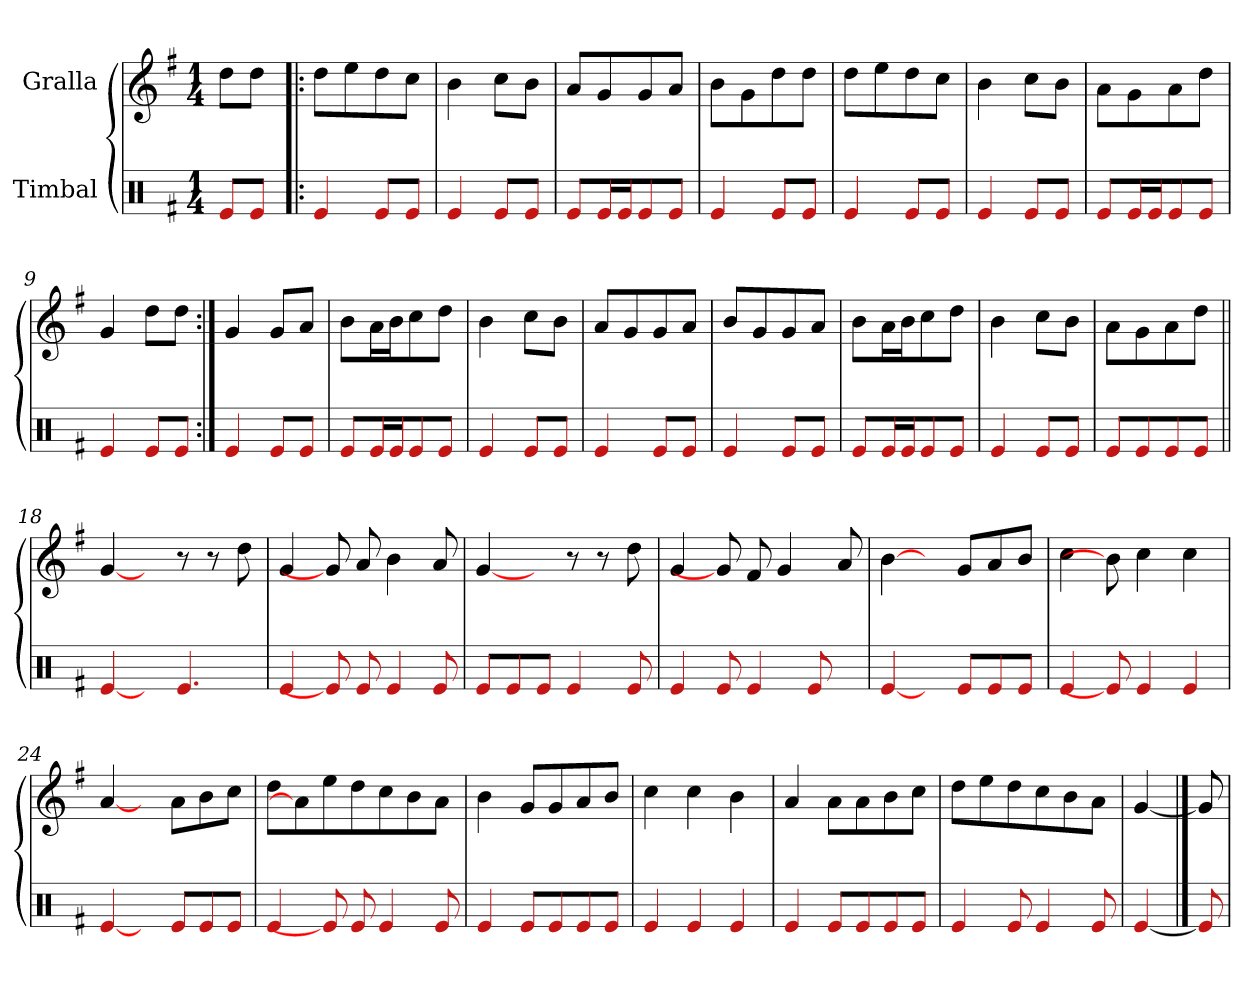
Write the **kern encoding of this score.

**kern	**kern
*part2	*part1
*staff2	*staff1
*I"Timbal	*I"Gralla
*clefX	*clefG2
*k[f#]	*k[f#]
*M1/4	*M1/4
=1	=1
8e/L	8dd\L
8e/J	8dd\J
=2!|:	=2!|:
4e/	8dd\L
.	8ee\
8e/L	8dd\
8e/J	8cc\J
=3	=3
4e/	4b\
8e/L	8cc\L
8e/J	8b\J
=4	=4
8e/L	8a/L
16e/L	8g/
16e/J	.
8e/	8g/
8e/J	8a/J
=5	=5
4e/	8b\L
.	8g\
8e/L	8dd\
8e/J	8dd\J
=6	=6
4e/	8dd\L
.	8ee\
8e/L	8dd\
8e/J	8cc\J
=7	=7
4e/	4b\
8e/L	8cc\L
8e/J	8b\J
=8	=8
8e/L	8a\L
16e/L	8g\
16e/J	.
8e/	8a\
8e/J	8dd\J
=9	=9
4e/	4g/
8e/L	8dd\L
8e/J	8dd\J
!!LO:LB:g=z
=10:|!	=10:|!
4e/	4g/
8e/L	8g/L
8e/J	8a/J
=11	=11
8e/L	8b\L
16e/L	16a\L
16e/J	16b\J
8e/	8cc\
8e/J	8dd\J
=12	=12
4e/	4b\
8e/L	8cc\L
8e/J	8b\J
=13	=13
4e/	8a/L
.	8g/
8e/L	8g/
8e/J	8a/J
=14	=14
4e/	8b/L
.	8g/
8e/L	8g/
8e/J	8a/J
=15	=15
8e/L	8b\L
16e/L	16a\L
16e/J	16b\J
8e/	8cc\
8e/J	8dd\J
=16	=16
4e/	4b\
8e/L	8cc\L
8e/J	8b\J
=17	=17
8e/L	8a\L
8e/	8g\
8e/	8a\
8e/J	8dd\J
=18||	=18||
[4e/	[4g/
8ryy	8ryy
4.e/	8r
.	8r
.	8dd\
!!LO:LB:g=z
=19	=19
4e/	4g/
8e/]	8g/]
8e/	8a/
4e/	4b\
8e/	8a/
=20	=20
8e/L	[4g/
8e/	.
8e/J	8ryy
4e/	8r
.	8r
8e/	8dd\
=21	=21
4e/	4g/
8e/	8g/]
4e/	8f#/
.	4g/
8e/	.
8ryy	8a/
=22	=22
[4e/	[4b\
8ryy	8ryy
8e/L	8g/L
8e/	8a/
8e/J	8b/J
=23	=23
4e/	4cc\
8e/]	8b\]
4e/	4cc\
4e/	4cc\
=24	=24
[4e/	[4a/
8ryy	8ryy
8e/L	8a\L
8e/	8b\
8e/J	8cc\J
=25	=25
4e/	8dd\L
.	8a/]
8e/]	8ee\
8e/	8dd\
4e/	8cc\
.	8b\
8e/	8a\J
!!LO:LB:g=z
=26	=26
4e/	4b\
8e/L	8g/L
8e/	8g/
8e/	8a/
8e/J	8b/J
=27	=27
4e/	4cc\
4e/	4cc\
4e/	4b\
=28	=28
4e/	4a/
8e/L	8a\L
8e/	8a\
8e/	8b\
8e/J	8cc\J
=29	=29
4e/	8dd\L
.	8ee\
8e/	8dd\
4e/	8cc\
.	8b\
8e/	8a\J
=30	=30
[4e/	[4g/
==31	==31
8e/]	8g/]
=	=
*-	*-
